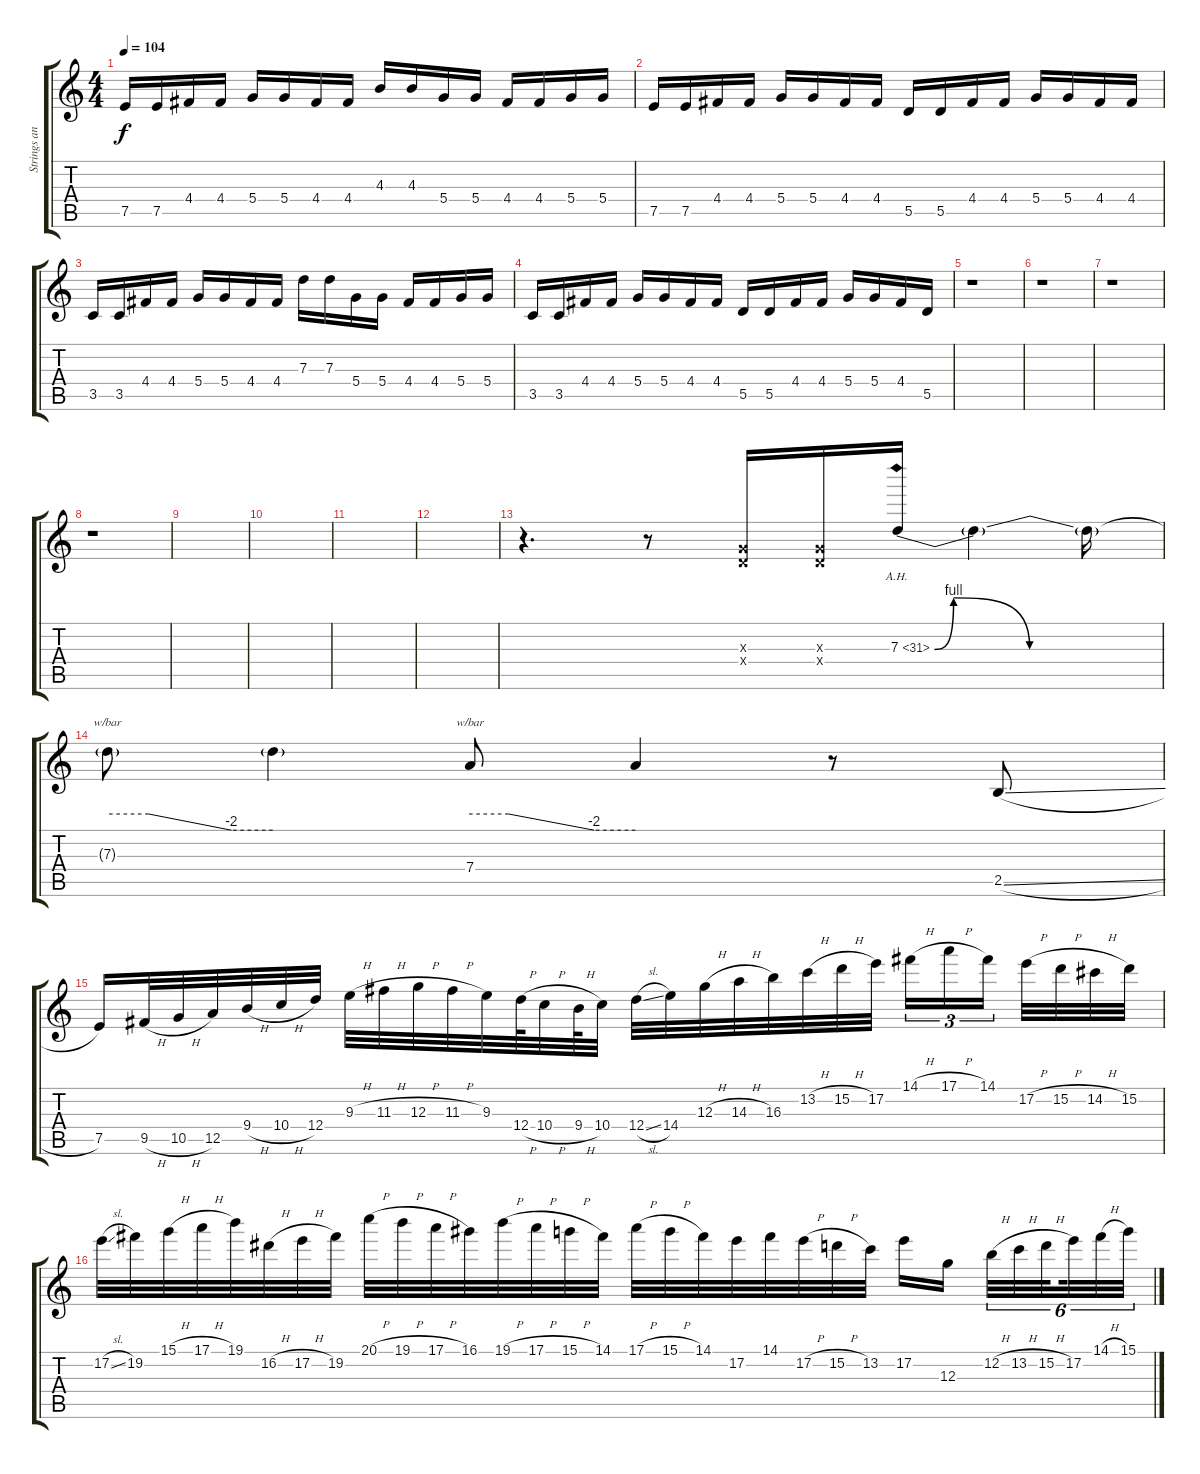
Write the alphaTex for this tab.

\track ("Strings and solo" "Strings an") {instrument overdrivenguitar}
\staff {score tabs}
\tuning (E4 B3 G3 D3 A2 E2) {hide}
\ts (4 4)
\tempo 104
\clef g2
\ks c
7.5.16{dy f} 7.5.16 4.4.16 4.4.16 5.4.16 5.4.16 4.4.16 4.4.16 4.3.16 4.3.16 5.4.16 5.4.16 4.4.16 4.4.16 5.4.16 5.4.16 |
7.5.16 7.5.16 4.4.16 4.4.16 5.4.16 5.4.16 4.4.16 4.4.16 5.5.16 5.5.16 4.4.16 4.4.16 5.4.16 5.4.16 4.4.16 4.4.16 |
3.5.16 3.5.16 4.4.16 4.4.16 5.4.16 5.4.16 4.4.16 4.4.16 7.3.16 7.3.16 5.4.16 5.4.16 4.4.16 4.4.16 5.4.16 5.4.16 |
3.5.16 3.5.16 4.4.16 4.4.16 5.4.16 5.4.16 4.4.16 4.4.16 5.5.16 5.5.16 4.4.16 4.4.16 5.4.16 5.4.16 4.4.16 5.5.16 |
r.1 |
r.1 |
r.1 |
r.1 |
|
|
|
|
r.4{d instrument overdrivenguitar} r.8 (0.3{x} 0.4{x}).16 (0.3{x} 0.4{x}).16 7.3{be (custom 0 0 5 4 25 0 60 0) ah 24}.16 7.3{t}.4 7.3{t}.16 |
7.3{t}.8{tbe (custom default 0 0 15 0 45 -8 60 -8)} 7.3{t}.4 7.4.8{tbe (custom default 0 0 14 0 45 -8 60 -8)} 7.4{t}.4 r.8 2.5{sl}.8 |
7.5.16 9.5{h}.32 10.5{h}.32 12.5.32 9.4{h}.32 10.4{h}.32 12.4.32 9.3{h}.32 11.3{h}.32 12.3{h}.32 11.3{h}.32 9.3.32 12.4{h}.64 10.4{h}.32 9.4{h}.64 10.4.32 12.4{sl}.32 14.4.32 12.3{h}.32 14.3{h}.32 16.3.32 13.2{h}.32 15.2{h}.32 17.2.32 14.1{h}.16{tu (3 2) beam merge} 17.1{h}.16{tu (3 2)} 14.1.16{tu (3 2) beam splitsecondary} 17.2{h}.32 15.2{h}.32 14.2{h}.32 15.2.32 |
17.2{sl}.32 19.2.32 15.1{h}.32 17.1{h}.32 19.1.32 16.2{h}.32 17.2{h}.32 19.2.32 20.1{h}.32 19.1{h}.32 17.1{h}.32 16.1.32 19.1{h}.32 17.1{h}.32 15.1{h}.32 14.1.32 17.1{h}.32 15.1{h}.32 14.1.32 17.2.32 14.1.32 17.2{h}.32 15.2{h}.32 13.2.32 17.2.16 12.3.16{beam splitsecondary} 12.2{h}.32{tu (6 4)} 13.2{h}.32{tu (6 4)} 15.2{h}.32{tu (6 4) beam splitsecondary} 17.2.32{tu (6 4)} 14.1{h}.32{tu (6 4)} 15.1.32{tu (6 4)}
